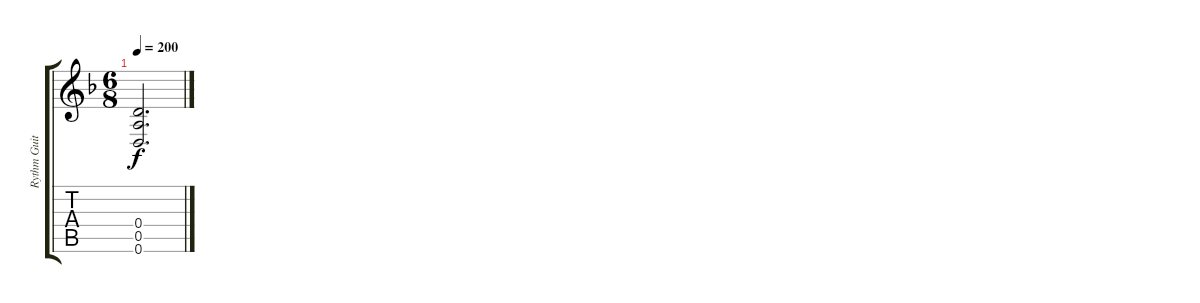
\track ("Rythm Guitar" "Rythm Guit") {instrument distortionguitar}
\staff {score tabs}
\tuning (E4 B3 G3 D3 A2 D2) {hide}
\ts (6 8)
\tempo 200
\clef g2
\ks dminor
(0.4{t} 0.5{t} 0.6{t}).2{d dy f}
